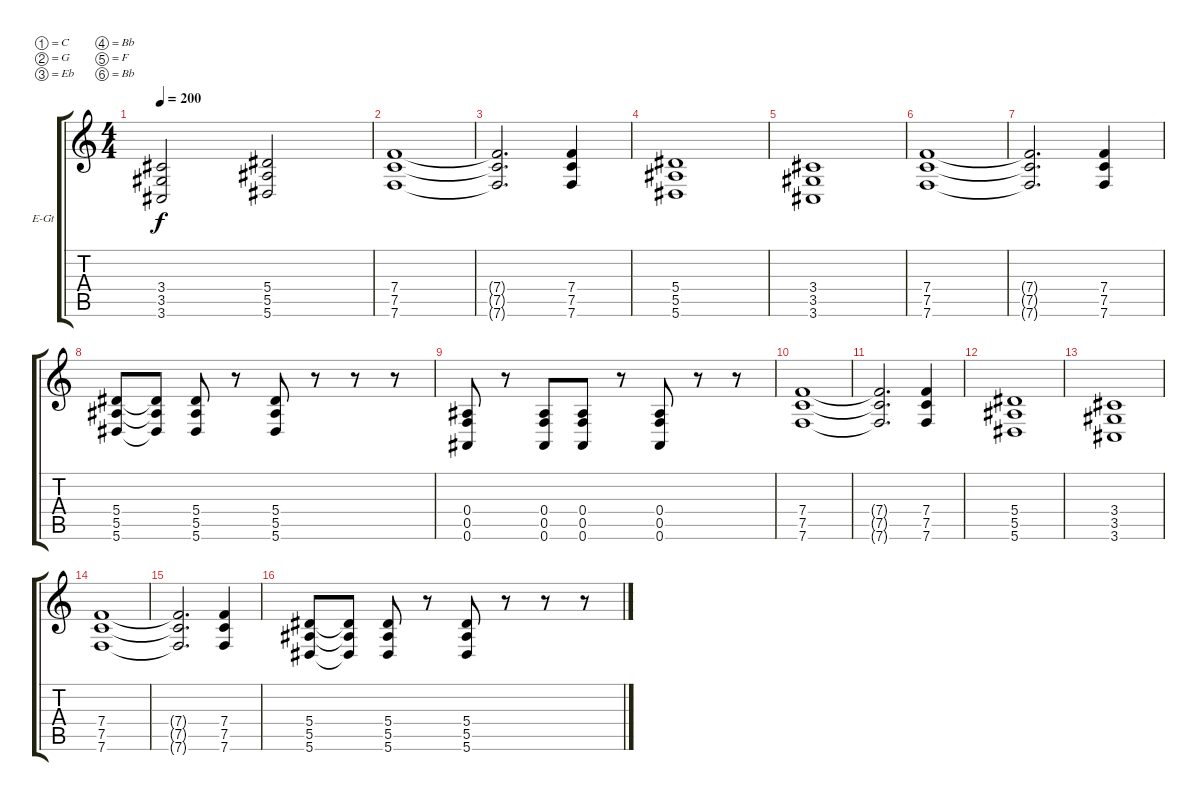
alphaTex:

\defaultSystemsLayout 4
\bracketExtendMode groupsimilarinstruments
\firstSystemTrackNameOrientation horizontal
\otherSystemsTrackNameOrientation horizontal
\track ("Electric Guitar L" "E-Gt") {instrument distortionguitar}
\staff {score tabs}
\tuning (C4 G3 Eb3 Bb2 F2 Bb1)
\ts (4 4)
\tempo 200
\clef g2
\ks c
(3.4 3.5 3.6).2{dy f} (5.4 5.5 5.6).2 |
(7.4 7.5 7.6).1 |
(7.4{t} 7.5{t} 7.6{t}).2{d} (7.4 7.5 7.6).4 |
(5.4 5.5 5.6).1 |
(3.4 3.5 3.6).1 |
(7.4 7.5 7.6).1 |
(7.4{t} 7.5{t} 7.6{t}).2{d} (7.4 7.5 7.6).4 |
(5.4 5.5 5.6).8 (5.4{t} 5.5{t} 5.6{t}).8 (5.4 5.5 5.6).8 r.8 (5.4 5.5 5.6).8 r.8 r.8 r.8 |
(0.4 0.5 0.6).8 r.8 (0.4 0.5 0.6).8 (0.4 0.5 0.6).8 r.8 (0.4 0.5 0.6).8 r.8 r.8 |
(7.4 7.5 7.6).1 |
(7.4{t} 7.5{t} 7.6{t}).2{d} (7.4 7.5 7.6).4 |
(5.4 5.5 5.6).1 |
(3.4 3.5 3.6).1 |
(7.4 7.5 7.6).1 |
(7.4{t} 7.5{t} 7.6{t}).2{d} (7.4 7.5 7.6).4 |
(5.4 5.5 5.6).8 (5.4{t} 5.5{t} 5.6{t}).8 (5.4 5.5 5.6).8 r.8 (5.4 5.5 5.6).8 r.8 r.8 r.8
